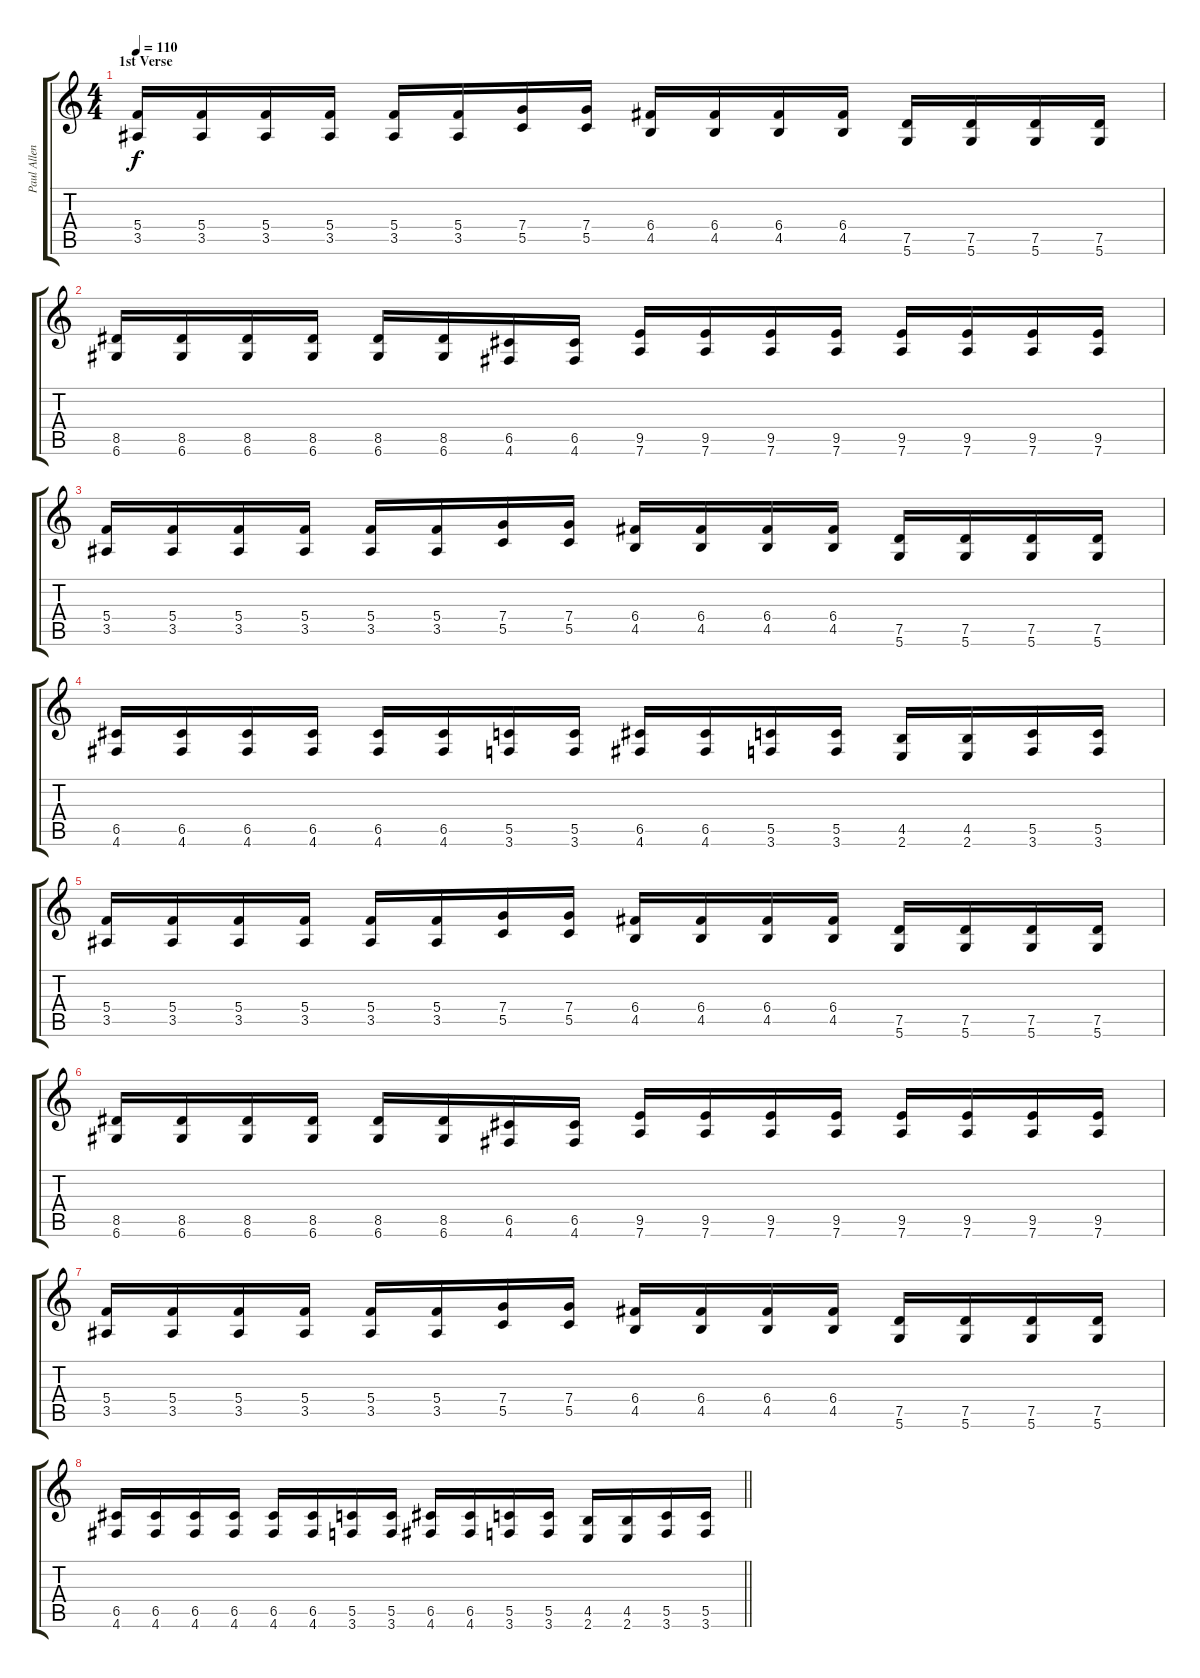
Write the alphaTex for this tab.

\track ("Paul Allender" "Paul Allen") {instrument distortionguitar}
\staff {score tabs}
\tuning (D4 A3 F3 C3 G2 D2) {hide}
\ts (4 4)
\section ("" "1st Verse")
\tempo 110
\clef g2
\ks c
(5.4 3.5).16{dy f} (5.4 3.5).16 (5.4 3.5).16 (5.4 3.5).16 (5.4 3.5).16 (5.4 3.5).16 (7.4 5.5).16 (7.4 5.5).16 (6.4 4.5).16 (6.4 4.5).16 (6.4 4.5).16 (6.4 4.5).16 (7.5 5.6).16 (7.5 5.6).16 (7.5 5.6).16 (7.5 5.6).16 |
(8.5 6.6).16 (8.5 6.6).16 (8.5 6.6).16 (8.5 6.6).16 (8.5 6.6).16 (8.5 6.6).16 (6.5 4.6).16 (6.5 4.6).16 (9.5 7.6).16 (9.5 7.6).16 (9.5 7.6).16 (9.5 7.6).16 (9.5 7.6).16 (9.5 7.6).16 (9.5 7.6).16 (9.5 7.6).16 |
(5.4 3.5).16 (5.4 3.5).16 (5.4 3.5).16 (5.4 3.5).16 (5.4 3.5).16 (5.4 3.5).16 (7.4 5.5).16 (7.4 5.5).16 (6.4 4.5).16 (6.4 4.5).16 (6.4 4.5).16 (6.4 4.5).16 (7.5 5.6).16 (7.5 5.6).16 (7.5 5.6).16 (7.5 5.6).16 |
(6.5 4.6).16 (6.5 4.6).16 (6.5 4.6).16 (6.5 4.6).16 (6.5 4.6).16 (6.5 4.6).16 (5.5 3.6).16 (5.5 3.6).16 (6.5 4.6).16 (6.5 4.6).16 (5.5 3.6).16 (5.5 3.6).16 (4.5 2.6).16 (4.5 2.6).16 (5.5 3.6).16 (5.5 3.6).16 |
(5.4 3.5).16 (5.4 3.5).16 (5.4 3.5).16 (5.4 3.5).16 (5.4 3.5).16 (5.4 3.5).16 (7.4 5.5).16 (7.4 5.5).16 (6.4 4.5).16 (6.4 4.5).16 (6.4 4.5).16 (6.4 4.5).16 (7.5 5.6).16 (7.5 5.6).16 (7.5 5.6).16 (7.5 5.6).16 |
(8.5 6.6).16 (8.5 6.6).16 (8.5 6.6).16 (8.5 6.6).16 (8.5 6.6).16 (8.5 6.6).16 (6.5 4.6).16 (6.5 4.6).16 (9.5 7.6).16 (9.5 7.6).16 (9.5 7.6).16 (9.5 7.6).16 (9.5 7.6).16 (9.5 7.6).16 (9.5 7.6).16 (9.5 7.6).16 |
(5.4 3.5).16 (5.4 3.5).16 (5.4 3.5).16 (5.4 3.5).16 (5.4 3.5).16 (5.4 3.5).16 (7.4 5.5).16 (7.4 5.5).16 (6.4 4.5).16 (6.4 4.5).16 (6.4 4.5).16 (6.4 4.5).16 (7.5 5.6).16 (7.5 5.6).16 (7.5 5.6).16 (7.5 5.6).16 |
\barLineRight lightlight
(6.5 4.6).16 (6.5 4.6).16 (6.5 4.6).16 (6.5 4.6).16 (6.5 4.6).16 (6.5 4.6).16 (5.5 3.6).16 (5.5 3.6).16 (6.5 4.6).16 (6.5 4.6).16 (5.5 3.6).16 (5.5 3.6).16 (4.5 2.6).16 (4.5 2.6).16 (5.5 3.6).16 (5.5 3.6).16
